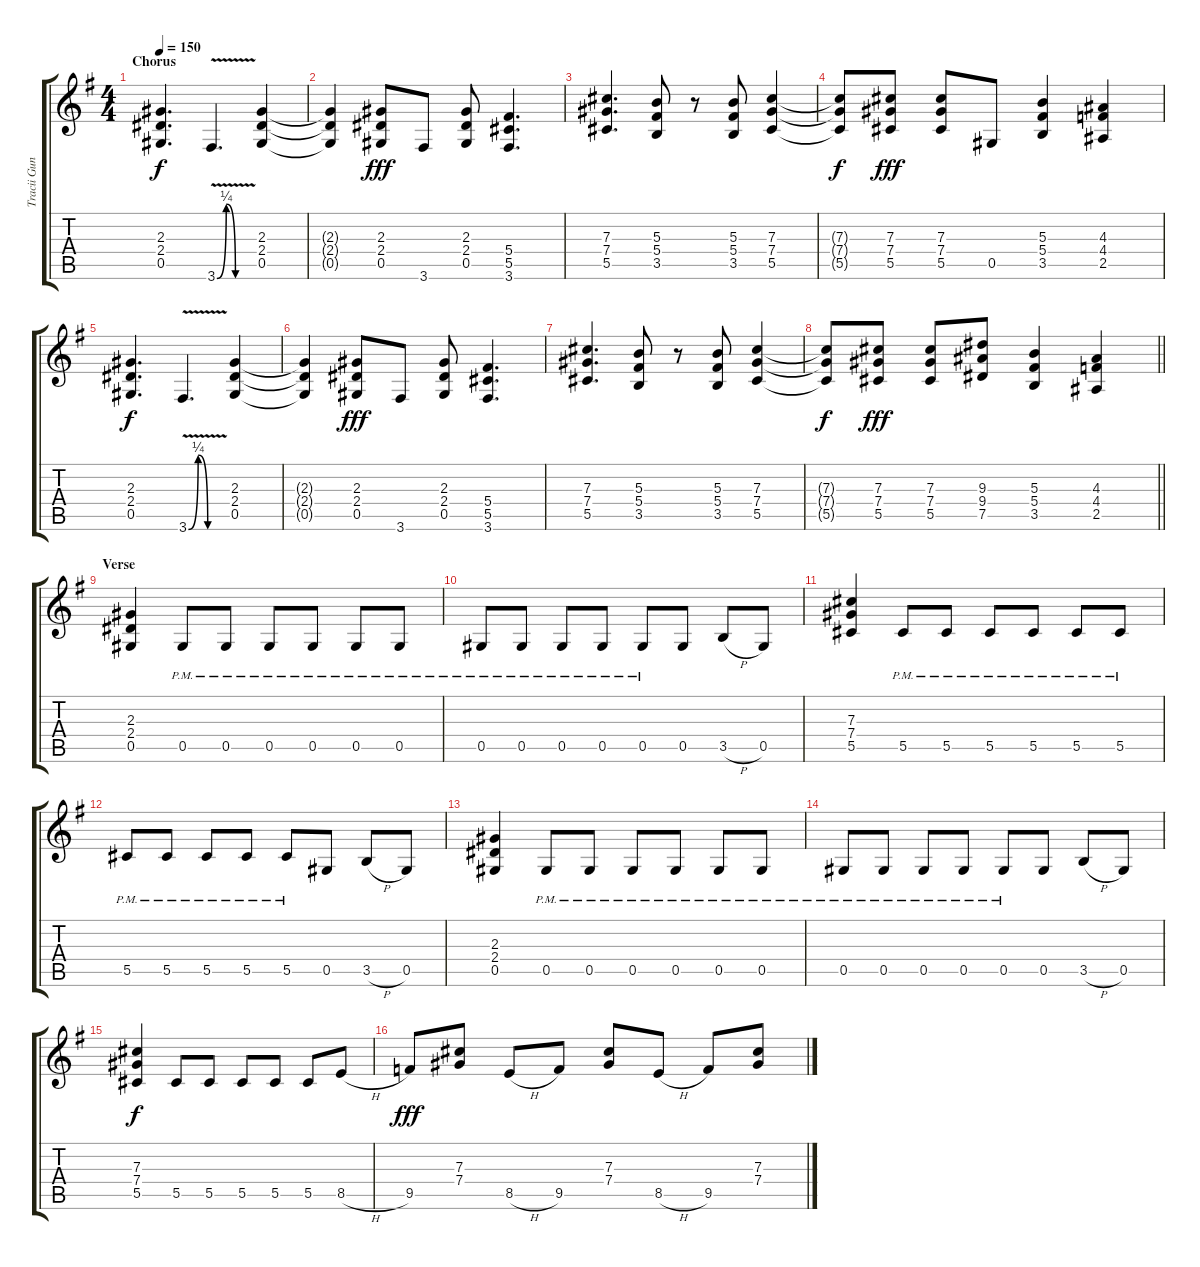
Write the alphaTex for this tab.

\track ("Tracii Guns - Rhytm Guitar" "Tracii Gun") {instrument distortionguitar}
\staff {score tabs}
\tuning (Eb4 Bb3 Gb3 Db3 Ab2 Eb2) {hide}
\ts (4 4)
\section ("" "Chorus")
\tempo 150
\clef g2
\ks g
(2.3 2.4 0.5).4{d dy f} 3.6{be (custom 0 0 15 1 30 0 60 0) v}.4{d} (2.3 2.4 0.5).4 |
(2.3{t} 2.4{t} 0.5{t}).4 (2.3 2.4 0.5).8{dy fff} 3.6.8 (2.3 2.4 0.5).8 (5.4 5.5 3.6).4{d} |
(7.3 7.4 5.5).4{d} (5.3 5.4 3.5).8 r.8 (5.3 5.4 3.5).8 (7.3 7.4 5.5).4 |
(7.3{t} 7.4{t} 5.5{t}).8{dy f} (7.3 7.4 5.5).8{dy fff} (7.3 7.4 5.5).8 0.5.8 (5.3 5.4 3.5).4 (4.3 4.4 2.5).4 |
(2.3 2.4 0.5).4{d dy f} 3.6{be (custom 0 0 15 1 30 0 60 0) v}.4{d} (2.3 2.4 0.5).4 |
(2.3{t} 2.4{t} 0.5{t}).4 (2.3 2.4 0.5).8{dy fff} 3.6.8 (2.3 2.4 0.5).8 (5.4 5.5 3.6).4{d} |
(7.3 7.4 5.5).4{d} (5.3 5.4 3.5).8 r.8 (5.3 5.4 3.5).8 (7.3 7.4 5.5).4 |
\barLineRight lightlight
(7.3{t} 7.4{t} 5.5{t}).8{dy f} (7.3 7.4 5.5).8{dy fff} (7.3 7.4 5.5).8 (9.3 9.4 7.5).8 (5.3 5.4 3.5).4 (4.3 4.4 2.5).4 |
\section ("" "Verse")
(2.3 2.4 0.5).4 0.5{pm}.8 0.5{pm}.8 0.5{pm}.8 0.5{pm}.8 0.5{pm}.8 0.5{pm}.8 |
0.5{pm}.8 0.5{pm}.8 0.5{pm}.8 0.5{pm}.8 0.5{pm}.8 0.5.8 3.5{h}.8 0.5.8 |
(7.3 7.4 5.5).4 5.5{pm}.8 5.5{pm}.8 5.5{pm}.8 5.5{pm}.8 5.5{pm}.8 5.5{pm}.8 |
5.5{pm}.8 5.5{pm}.8 5.5{pm}.8 5.5{pm}.8 5.5{pm}.8 0.5.8 3.5{h}.8 0.5.8 |
(2.3 2.4 0.5).4 0.5{pm}.8 0.5{pm}.8 0.5{pm}.8 0.5{pm}.8 0.5{pm}.8 0.5{pm}.8 |
0.5{pm}.8 0.5{pm}.8 0.5{pm}.8 0.5{pm}.8 0.5{pm}.8 0.5.8 3.5{h}.8 0.5.8 |
(7.3 7.4 5.5).4{dy f} 5.5.8 5.5.8 5.5.8 5.5.8 5.5.8 8.5{h}.8 |
9.5.8{dy fff} (7.3 7.4).8 8.5{h}.8 9.5.8 (7.3 7.4).8 8.5{h}.8 9.5.8 (7.3 7.4).8
